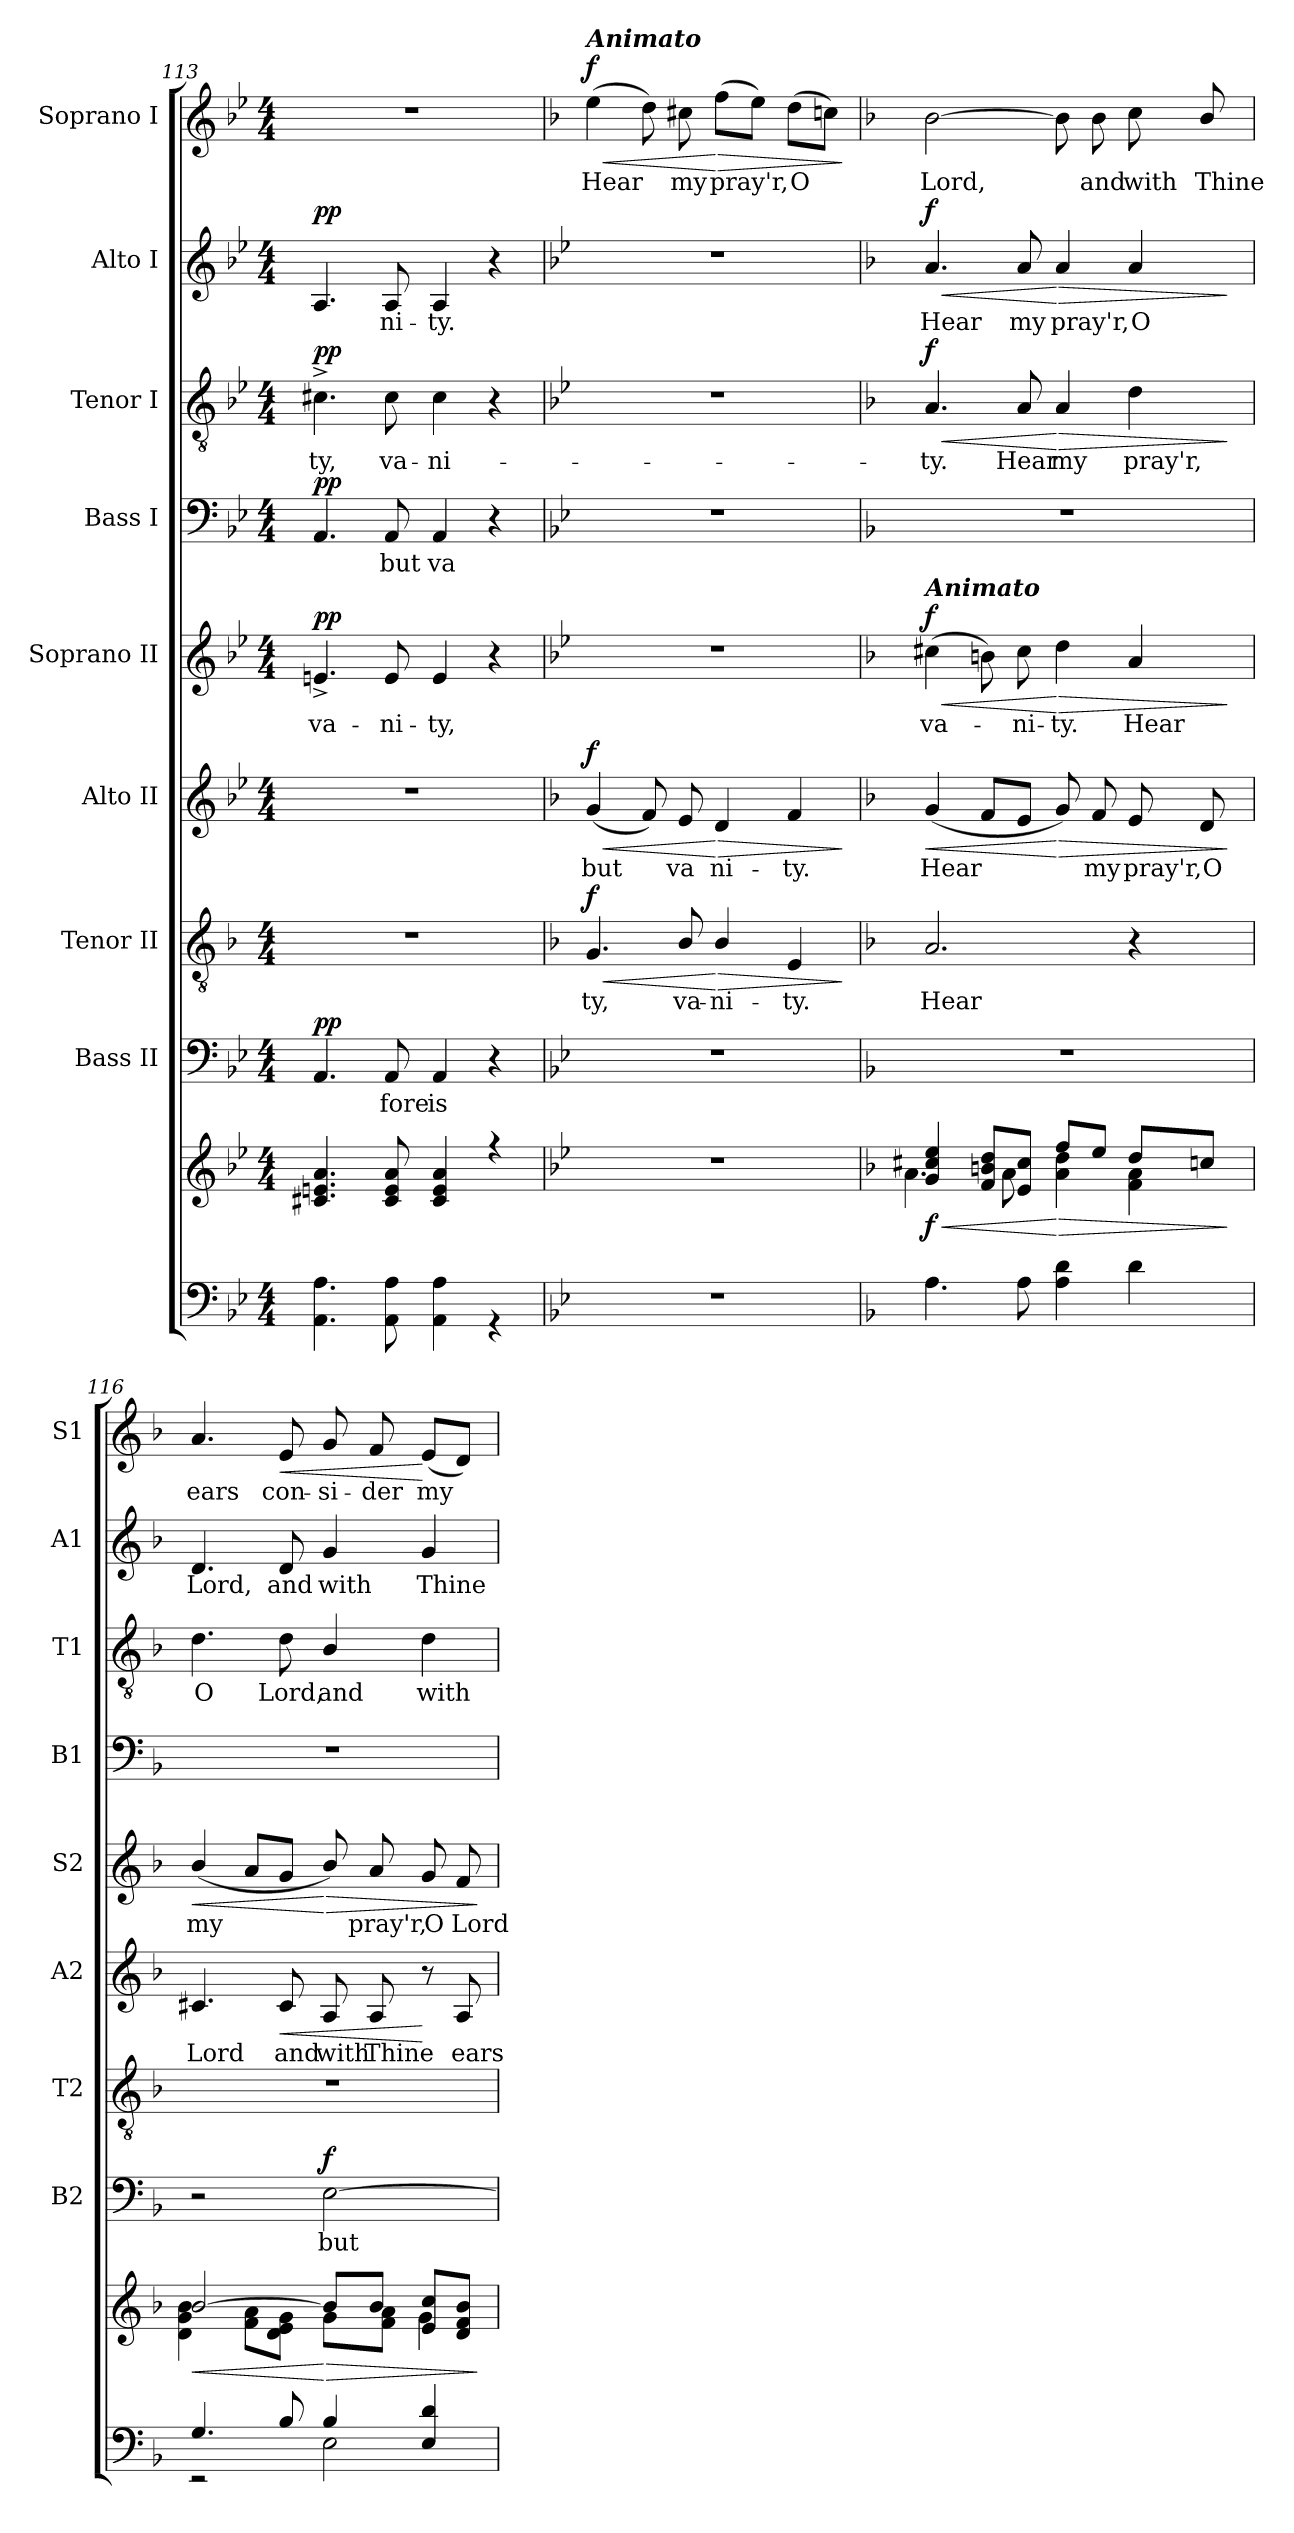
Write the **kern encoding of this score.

**kern	**kern	**dynam	**kern	**text	**dynam	**kern	**text	**dynam	**kern	**text	**dynam	**kern	**text	**dynam	**kern	**text	**dynam	**kern	**text	**dynam	**kern	**text	**dynam	**kern	**text	**dynam
*part10	*part9	*part9	*part8	*part8	*part8	*part7	*part7	*part7	*part6	*part6	*part6	*part5	*part5	*part5	*part4	*part4	*part4	*part3	*part3	*part3	*part2	*part2	*part2	*part1	*part1	*part1
*staff10	*staff9	*staff9	*staff8	*staff8	*staff8	*staff7	*staff7	*staff7	*staff6	*staff6	*staff6	*staff5	*staff5	*staff5	*staff4	*staff4	*staff4	*staff3	*staff3	*staff3	*staff2	*staff2	*staff2	*staff1	*staff1	*staff1
*	*	*	*I"Bass II	*	*	*I"Tenor II	*	*	*I"Alto II	*	*	*I"Soprano II	*	*	*I"Bass I	*	*	*I"Tenor I	*	*	*I"Alto I	*	*	*I"Soprano I	*	*
*	*	*	*I'B2	*	*	*I'T2	*	*	*I'A2	*	*	*I'S2	*	*	*I'B1	*	*	*I'T1	*	*	*I'A1	*	*	*I'S1	*	*
*clefF4	*clefG2	*	*clefF4	*	*	*clefGv2	*	*	*clefG2	*	*	*clefG2	*	*	*clefF4	*	*	*clefGv2	*	*	*clefG2	*	*	*clefG2	*	*
*k[b-e-]	*k[b-e-]	*	*k[b-e-]	*	*	*k[b-]	*	*	*k[b-e-]	*	*	*k[b-e-]	*	*	*k[b-e-]	*	*	*k[b-e-]	*	*	*k[b-e-]	*	*	*k[b-e-]	*	*
*B-:	*B-:	*	*B-:	*	*	*F:	*	*	*B-:	*	*	*B-:	*	*	*B-:	*	*	*B-:	*	*	*B-:	*	*	*B-:	*	*
*M4/4	*M4/4	*	*M4/4	*	*	*M4/4	*	*	*M4/4	*	*	*M4/4	*	*	*M4/4	*	*	*M4/4	*	*	*M4/4	*	*	*M4/4	*	*
=113	=113	=113	=113	=113	=113	=113	=113	=113	=113	=113	=113	=113	=113	=113	=113	=113	=113	=113	=113	=113	=113	=113	=113	=113	=113	=113
*^	*^	*	*	*	*	*	*	*	*	*	*	*	*	*	*	*	*	*	*	*	*	*	*	*	*	*
!	!	!	!	!	!	!	!LO:DY:b	!	!	!	!	!	!	!	!LO:LY:b	!LO:DY:b	!	!	!LO:DY:b	!	!LO:LY:b	!LO:DY:b	!	!	!LO:DY:b	!	!	!
1ryy	4.AA\ 4.A\	4.c#X/ 4.en/ 4.a/	1ryy	.	4.AA/	.	pp	1r	.	.	1r	.	.	4.en^</	va-	pp	4.AA/	.	pp	4.c#X^>\	-ty,	pp	4.A/	.	pp	1r	.	.
!	!	!	!	!	!	!LO:LY:b	!	!	!	!	!	!	!	!	!LO:LY:b	!	!	!LO:LY:b	!	!	!LO:LY:b	!	!	!LO:LY:b	!	!	!	!
.	8AA\ 8A\	8c#/ 8e/ 8a/	.	.	8AA/	-fore	.	.	.	.	.	.	.	8e/	-ni-	.	8AA/	but	.	8c#\	va-	.	8A/	ni-	.	.	.	.
!	!	!	!	!	!	!LO:LY:b	!	!	!	!	!	!	!	!	!LO:LY:b	!	!	!LO:LY:b	!	!	!LO:LY:b	!	!	!LO:LY:b	!	!	!	!
.	4AA\ 4A\	4c#/ 4e/ 4a/	.	.	4AA/	is	.	.	.	.	.	.	.	4e/	-ty,	.	4AA/	va­	.	4c#\	-ni-	.	4A/	-ty.	.	.	.	.
.	4r	4r	.	.	4r	.	.	.	.	.	.	.	.	4r	.	.	4r	.	.	4r	.	.	4r	.	.	.	.	.
*v	*v	*	*	*	*	*	*	*	*	*	*	*	*	*	*	*	*	*	*	*	*	*	*	*	*	*	*	*
*	*v	*v	*	*	*	*	*	*	*	*	*	*	*	*	*	*	*	*	*	*	*	*	*	*	*	*	*
=114	=114	=114	=114	=114	=114	=114	=114	=114	=114	=114	=114	=114	=114	=114	=114	=114	=114	=114	=114	=114	=114	=114	=114	=114	=114	=114
*	*	*	*	*	*	*	*	*	*k[b-]	*	*	*	*	*	*	*	*	*	*	*	*	*	*	*k[b-]	*	*
*	*	*	*	*	*	*	*	*	*F:	*	*	*	*	*	*	*	*	*	*	*	*	*	*	*F:	*	*
*^	*	*	*	*	*	*	*	*	*	*	*	*	*	*	*	*	*	*	*	*	*	*	*	*	*	*
!	!	!	!	!	!	!	!	!	!	!	!	!	!	!	!	!	!	!	!	!	!	!	!	!	!LO:TX:a:Bi:t=Animato	!	!
!	!	!	!	!	!	!	!	!LO:LY:b	!LO:HP:b	!	!LO:LY:b	!LO:HP:b	!	!	!	!	!	!	!	!	!	!	!	!	!	!LO:LY:b	!LO:HP:b
!	!	!	!	!	!	!	!	!	!LO:DY:n=1:b	!	!	!LO:DY:n=1:b	!	!	!	!	!	!	!	!	!	!	!	!	!	!	!LO:DY:n=1:b
*v	*v	*	*	*	*	*	*	*	*	*	*	*	*	*	*	*	*	*	*	*	*	*	*	*	*	*	*
1r	1r	.	1r	.	.	4.G/	-ty,	< f	(<4g/	but	< f	1r	.	.	1r	.	.	1r	.	.	1r	.	.	(>4ee\	Hear	< f
.	.	.	.	.	.	.	.	.	8f/)	.	.	.	.	.	.	.	.	.	.	.	.	.	.	8dd\)	.	.
!	!	!	!	!	!	!	!LO:LY:b	!	!	!LO:LY:b	!	!	!	!	!	!	!	!	!	!	!	!	!	!	!LO:LY:b	!
.	.	.	.	.	.	8B-/	va-	.	8e/	va­	.	.	.	.	.	.	.	.	.	.	.	.	.	8cc#X\	my	.
!	!	!	!	!	!	!	!LO:LY:b	!LO:HP:n=1:b	!	!LO:LY:b	!LO:HP:n=1:b	!	!	!	!	!	!	!	!	!	!	!	!	!	!LO:LY:b	!LO:HP:n=1:b
.	.	.	.	.	.	4B-/	-ni-	[ >	4d/	ni-	[ >	.	.	.	.	.	.	.	.	.	.	.	.	(>8ff\L	pray'r,	[ >
.	.	.	.	.	.	.	.	.	.	.	.	.	.	.	.	.	.	.	.	.	.	.	.	8ee\J)	.	.
!	!	!	!	!	!	!	!LO:LY:b	!	!	!LO:LY:b	!	!	!	!	!	!	!	!	!	!	!	!	!	!	!LO:LY:b	!
.	.	.	.	.	.	4E/	-ty.	.	4f/	-ty.	.	.	.	.	.	.	.	.	.	.	.	.	.	(>8dd\L	O	.
.	.	.	.	.	.	.	.	.	.	.	.	.	.	.	.	.	.	.	.	.	.	.	.	8ccn\J)	.	.
.	.	.	.	.	.	.	.	]	.	.	]	.	.	.	.	.	.	.	.	.	.	.	.	.	.	]
=115	=115	=115	=115	=115	=115	=115	=115	=115	=115	=115	=115	=115	=115	=115	=115	=115	=115	=115	=115	=115	=115	=115	=115	=115	=115	=115
*k[b-]	*k[b-]	*	*k[b-]	*	*	*	*	*	*	*	*	*k[b-]	*	*	*k[b-]	*	*	*k[b-]	*	*	*k[b-]	*	*	*	*	*
*F:	*F:	*	*F:	*	*	*	*	*	*	*	*	*F:	*	*	*F:	*	*	*F:	*	*	*F:	*	*	*	*	*
*^	*	*	*	*	*	*	*	*	*	*	*	*	*	*	*	*	*	*	*	*	*	*	*	*	*	*
!	!	!	!	!	!	!	!	!	!	!	!	!	!LO:TX:a:Bi:t=Animato	!	!	!	!	!	!	!	!	!	!	!	!	!	!
!	!	!LO:TX:a:Bi:t=Animato	!	!	!	!	!	!	!	!	!	!	!	!	!	!	!	!	!	!	!	!	!	!	!	!	!
!	!	!	!LO:HP:b	!	!	!	!	!LO:LY:b	!	!	!LO:LY:b	!LO:HP:b	!	!LO:LY:b	!LO:HP:b	!	!	!	!	!LO:LY:b	!LO:HP:b	!	!LO:LY:b	!LO:HP:b	!	!LO:LY:b	!
*	*	*^	*	*	*	*	*	*	*	*	*	*	*	*	*	*	*	*	*	*	*	*	*	*	*	*	*
!	!	!	!	!LO:DY:n=1:b	!	!	!	!	!	!	!	!	!	!	!	!LO:DY:n=1:b	!	!	!	!	!	!LO:DY:n=1:b	!	!	!LO:DY:n=1:b	!	!	!
1ryy	4.A\	4g/ 4cc#X/ 4ee/	4.a\	< f	1r	.	.	2.A/	Hear	.	(<4g/	Hear	<	(>4cc#X\	va-	< f	1r	.	.	4.A/	-ty.	< f	4.a/	Hear	< f	[2b-\	Lord,	.
.	.	8f/ 8bn/ 8dd/L	.	.	.	.	.	.	.	.	8f/L	.	.	8bn\)	.	.	.	.	.	.	.	.	.	.	.	.	.	.
!	!	!	!	!	!	!	!	!	!	!	!	!	!	!	!LO:LY:b	!	!	!	!	!	!LO:LY:b	!	!	!LO:LY:b	!	!	!	!
.	8A\	8e/ 8cc#/J	8a\	.	.	.	.	.	.	.	8e/J	.	.	8cc#\	-ni-	.	.	.	.	8A/	Hear	.	8a/	my	.	.	.	.
!	!	!	!	!LO:HP:n=1:b	!	!	!	!	!	!	!	!	!LO:HP:n=1:b	!	!LO:LY:b	!LO:HP:n=1:b	!	!	!	!	!LO:LY:b	!LO:HP:n=1:b	!	!LO:LY:b	!LO:HP:n=1:b	!	!	!
.	4A\ 4d\	8ff/L	4a\ 4dd\	[ >	.	.	.	.	.	.	8g/)	.	[ >	4dd\	-ty.	[ >	.	.	.	4A/	my	[ >	4a/	pray'r,	[ >	8b-\]	.	.
!	!	!	!	!	!	!	!	!	!	!	!	!LO:LY:b	!	!	!	!	!	!	!	!	!	!	!	!	!	!	!LO:LY:b	!
.	.	8ee/J	.	.	.	.	.	.	.	.	8f/	my	.	.	.	.	.	.	.	.	.	.	.	.	.	8b-\	and	.
!	!	!	!	!	!	!	!	!	!	!	!	!LO:LY:b	!	!	!LO:LY:b	!	!	!	!	!	!LO:LY:b	!	!	!LO:LY:b	!	!	!LO:LY:b	!
.	4d\	8dd/L	4f\ 4a\	.	.	.	.	4r	.	.	8e/	pray'r,	.	4a/	Hear	.	.	.	.	4d\	pray'r,	.	4a/	O	.	8cc\	with	.
!	!	!	!	!	!	!	!	!	!	!	!	!LO:LY:b	!	!	!	!	!	!	!	!	!	!	!	!	!	!	!LO:LY:b	!
.	.	8ccn/J	.	.	.	.	.	.	.	.	8d/	O	.	.	.	.	.	.	.	.	.	.	.	.	.	8b-/	Thine	.
*v	*v	*	*	*	*	*	*	*	*	*	*	*	*	*	*	*	*	*	*	*	*	*	*	*	*	*	*	*
*	*v	*v	*	*	*	*	*	*	*	*	*	*	*	*	*	*	*	*	*	*	*	*	*	*	*	*	*
.	.	]	.	.	.	.	.	.	.	.	]	.	.	]	.	.	.	.	.	]	.	.	]	.	.	.
!!LO:PB:g=z
=116	=116	=116	=116	=116	=116	=116	=116	=116	=116	=116	=116	=116	=116	=116	=116	=116	=116	=116	=116	=116	=116	=116	=116	=116	=116	=116
*^	*	*	*	*	*	*	*	*	*	*	*	*	*	*	*	*	*	*	*	*	*	*	*	*	*	*
!	!	!	!LO:HP:b	!	!	!	!	!	!	!	!LO:LY:b	!	!	!LO:LY:b	!LO:HP:b	!	!	!	!	!LO:LY:b	!	!	!LO:LY:b	!	!	!LO:LY:b	!
*	*	*^	*	*	*	*	*	*	*	*	*	*	*	*	*	*	*	*	*	*	*	*	*	*	*	*	*
4.G/	2rEE	[>2b-/	4d\ 4g\ 4b-\	<	2r	.	.	1r	.	.	4.c#X/	Lord	.	(<4b-/	my	<	1r	.	.	4.d\	O	.	4.d/	Lord,	.	4.a/	ears	.
.	.	.	8f\ 8a\L	.	.	.	.	.	.	.	.	.	.	8a/L	.	.	.	.	.	.	.	.	.	.	.	.	.	.
!	!	!	!	!	!	!	!	!	!	!	!	!LO:LY:b	!LO:HP:b	!	!	!	!	!	!	!	!LO:LY:b	!	!	!LO:LY:b	!	!	!LO:LY:b	!LO:HP:b
8B-/	.	.	8d\ 8e\ 8g\J	.	.	.	.	.	.	.	8c#/	and	<	8g/J	.	.	.	.	.	8d\	Lord,	.	8d/	and	.	8e/	con-	<
!	!	!	!	!LO:HP:n=1:b	!	!LO:LY:b	!LO:DY:b	!	!	!	!	!LO:LY:b	!	!	!	!LO:HP:n=1:b	!	!	!	!	!LO:LY:b	!	!	!LO:LY:b	!	!	!LO:LY:b	!
4B-/	2E\	8b-/L]	8g\L	[ >	[2E\	but	f	.	.	.	8A/	with	.	8b-/)	.	[ >	.	.	.	4B-/	and	.	4g/	with	.	8g/	-si-	.
!	!	!	!	!	!	!	!	!	!	!	!	!LO:LY:b	!	!	!LO:LY:b	!	!	!	!	!	!	!	!	!	!	!	!LO:LY:b	!
.	.	8b-/J	8f\ 8a\J	.	.	.	.	.	.	.	8A/	Thine	.	8a/	pray'r,	.	.	.	.	.	.	.	.	.	.	8f/	-der	.
!	!	!	!	!	!	!	!	!	!	!	!	!	!	!	!LO:LY:b	!	!	!	!	!	!LO:LY:b	!	!	!LO:LY:b	!	!	!LO:LY:b	!
4E/ 4d/	.	8e/ 8cc/L	4g\	.	.	.	.	.	.	.	8r	.	[	8g/	O	.	.	.	.	4d\	with	.	4g/	Thine	.	(<8e/L	my	[
!	!	!	!	!	!	!	!	!	!	!	!	!LO:LY:b	!	!	!LO:LY:b	!	!	!	!	!	!	!	!	!	!	!	!	!
.	.	8d/ 8f/ 8b-/J	.	.	.	.	.	.	.	.	8A/	ears	.	8f/	Lord	.	.	.	.	.	.	.	.	.	.	8d/J)	.	.
*v	*v	*	*	*	*	*	*	*	*	*	*	*	*	*	*	*	*	*	*	*	*	*	*	*	*	*	*	*
*	*v	*v	*	*	*	*	*	*	*	*	*	*	*	*	*	*	*	*	*	*	*	*	*	*	*	*	*
.	.	]	.	.	.	.	.	.	.	.	.	.	.	]	.	.	.	.	.	.	.	.	.	.	.	.
=	=	=	=	=	=	=	=	=	=	=	=	=	=	=	=	=	=	=	=	=	=	=	=	=	=	=
*-	*-	*-	*-	*-	*-	*-	*-	*-	*-	*-	*-	*-	*-	*-	*-	*-	*-	*-	*-	*-	*-	*-	*-	*-	*-	*-
